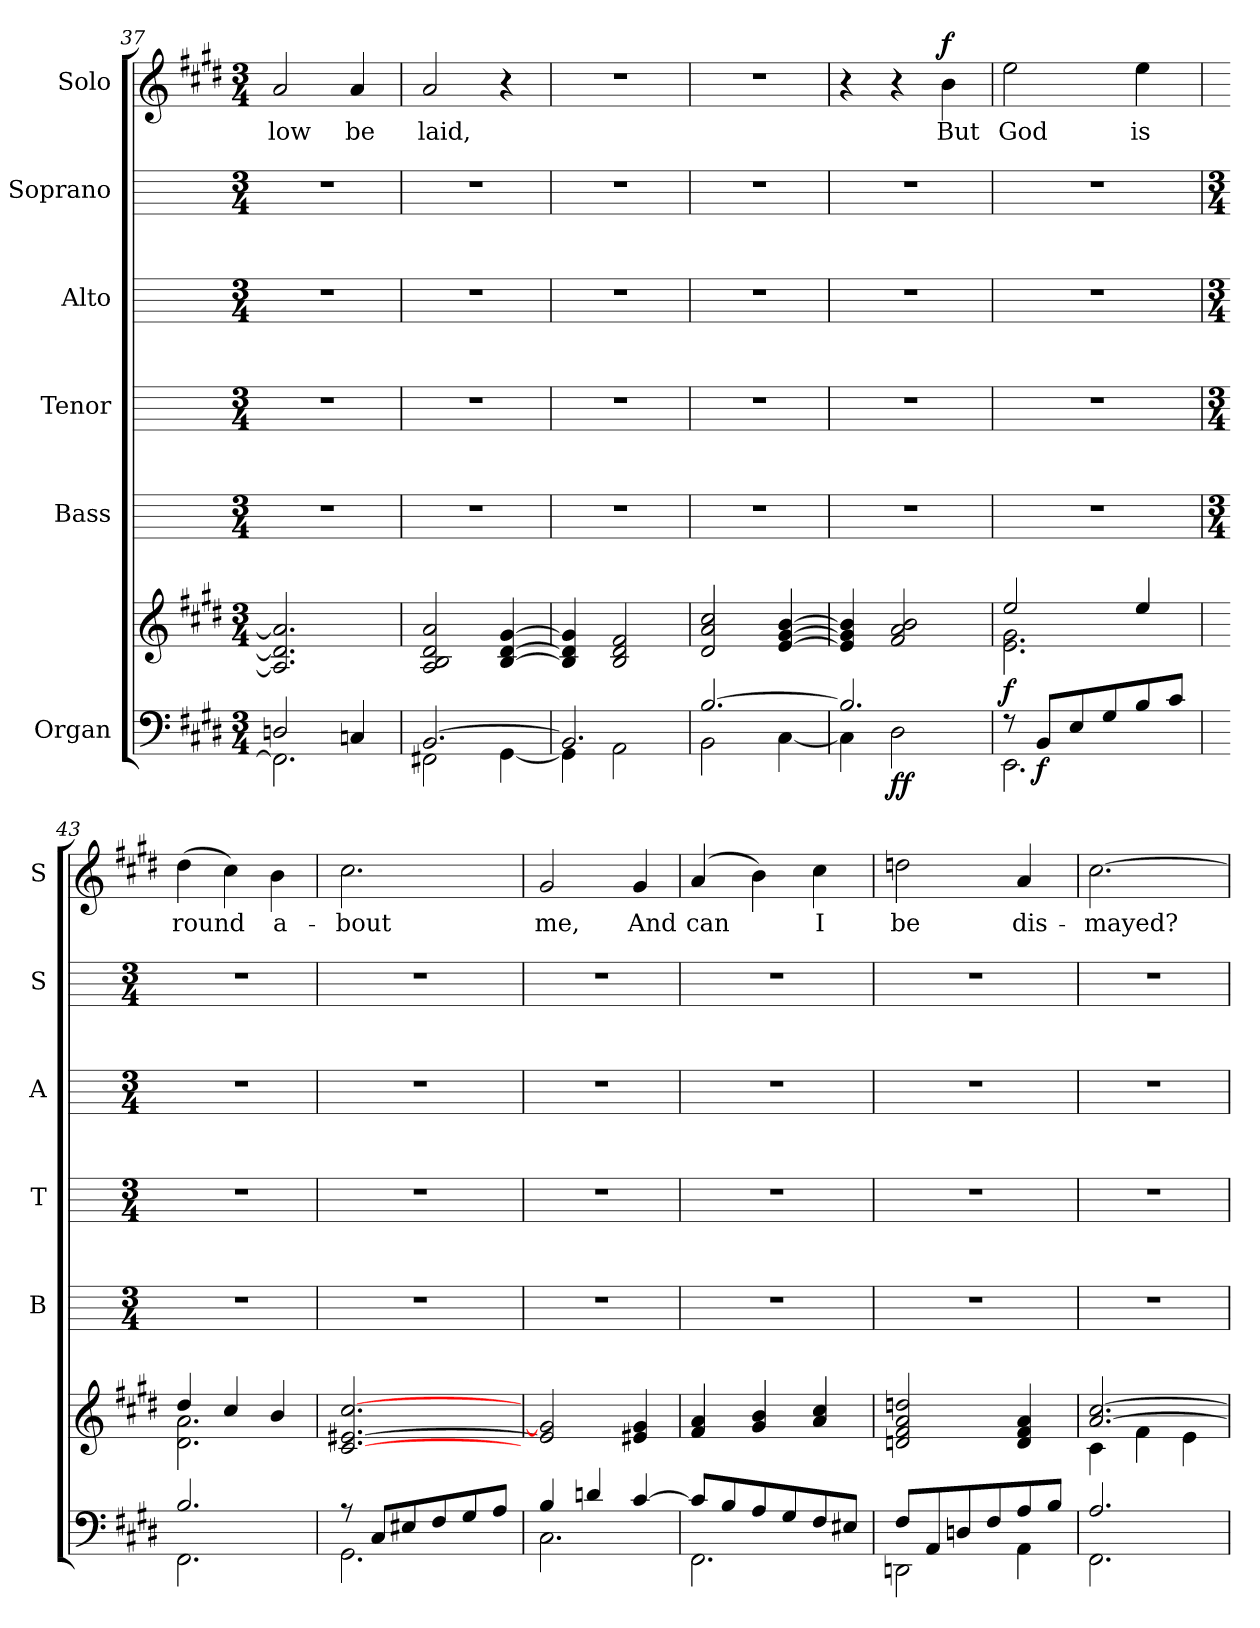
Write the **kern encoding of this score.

**kern	**kern	**dynam	**kern	**kern	**kern	**kern	**kern	**text	**dynam
*part6	*part6	*part6	*part5	*part4	*part3	*part2	*part1	*part1	*part1
*staff7	*staff6	*staff6/7	*staff5	*staff4	*staff3	*staff2	*staff1	*staff1	*staff1
*I"Organ	*	*	*I"Bass	*I"Tenor	*I"Alto	*I"Soprano	*I"Solo	*	*
*	*	*	*I'B	*I'T	*I'A	*I'S	*I'S	*	*
*clefF4	*clefG2	*	*	*	*	*	*clefG2	*	*
*k[f#c#g#d#]	*k[f#c#g#d#]	*	*	*	*	*	*k[f#c#g#d#]	*	*
*E:	*E:	*	*	*	*	*	*E:	*	*
*M3/4	*M3/4	*	*M3/4	*M3/4	*M3/4	*M3/4	*M3/4	*	*
=37	=37	=37	=37	=37	=37	=37	=37	=37	=37
*^	*^	*	*	*	*	*	*	*	*
!	!	!	!	!	!	!	!	!	!	!LO:LY:b	!
2Dn/	2.FF\]	2.A/] 2.d#/] 2.a/]	2.ryy	.	2.r	2.r	2.r	2.r	2a	low	.
!	!	!	!	!	!	!	!	!	!	!LO:LY:b	!
4Cn/	.	.	.	.	.	.	.	.	4a	be	.
=38	=38	=38	=38	=38	=38	=38	=38	=38	=38	=38	=38
!	!	!	!	!	!	!	!	!	!	!LO:LY:b	!
[2.BB/	2FF#X\	2A/ 2B/ 2d#/ 2a/	2.ryy	.	2.r	2.r	2.r	2.r	2a	laid,	.
.	[4GG#\	[4B/ [4d#/ [4g#/	.	.	.	.	.	.	4r	.	.
=39	=39	=39	=39	=39	=39	=39	=39	=39	=39	=39	=39
!	!	!	!	!	!	!	!	!	!LO:N:vis=1	!	!
2.BB/]	4GG#\]	4B/] 4d#/] 4g#/]	2.ryy	.	2.r	2.r	2.r	2.r	2.r	.	.
.	2AA\	2B/ 2d#/ 2f#/	.	.	.	.	.	.	.	.	.
=40	=40	=40	=40	=40	=40	=40	=40	=40	=40	=40	=40
!	!	!	!	!	!	!	!	!	!LO:N:vis=1	!	!
[2.B/	2BB\	2d#/ 2a/ 2cc#/	2.ryy	.	2.r	2.r	2.r	2.r	2.r	.	.
.	[4C#\	[4e/ [4g#/ [4b/	.	.	.	.	.	.	.	.	.
=41	=41	=41	=41	=41	=41	=41	=41	=41	=41	=41	=41
2.B/]	4C#\]	4e/] 4g#/] 4b/]	2.ryy	.	2.r	2.r	2.r	2.r	4r	.	.
!	!	!	!	!LO:DY:b=2	!	!	!	!	!	!	!
!	!	!	!	!LO:DY:n=1:b	!	!	!	!	!	!	!
.	2D#\	2f#/ 2a/ 2b/	.	f f	.	.	.	.	4r	.	.
!	!	!	!	!	!	!	!	!	!	!LO:LY:b	!LO:DY:b
.	.	.	.	.	.	.	.	.	4b	But	f
=42	=42	=42	=42	=42	=42	=42	=42	=42	=42	=42	=42
!	!	!	!	!LO:DY:b	!	!	!	!	!	!LO:LY:b	!
8r	2.EE\	2ee/	2.e\ 2.g#\	f	2.r	2.r	2.r	2.r	2ee	God	.
!	!	!	!	!LO:DY:b=2	!	!	!	!	!	!	!
8BB/L	.	.	.	f	.	.	.	.	.	.	.
8E/	.	.	.	.	.	.	.	.	.	.	.
8G#/	.	.	.	.	.	.	.	.	.	.	.
!	!	!	!	!	!	!	!	!	!	!LO:LY:b	!
8B/	.	4ee/	.	.	.	.	.	.	4ee	is	.
8c#/J	.	.	.	.	.	.	.	.	.	.	.
!!LO:LB:g=z
=43	=43	=43	=43	=43	=43	=43	=43	=43	=43	=43	=43
*	*	*	*	*	*M3/4	*M3/4	*M3/4	*M3/4	*	*	*
!	!	!	!	!	!	!	!	!	!	!LO:LY:b	!
2.B/	2.FF#\	4dd#/	2.d#\ 2.a\	.	2.r	2.r	2.r	2.r	(>4dd#	round	.
.	.	4cc#/	.	.	.	.	.	.	4cc#)	.	.
!	!	!	!	!	!	!	!	!	!	!LO:LY:b	!
.	.	4b/	.	.	.	.	.	.	4b	a-	.
=44	=44	=44	=44	=44	=44	=44	=44	=44	=44	=44	=44
!	!	!	!	!	!	!	!	!	!	!LO:LY:b	!
8r	2.GG#\	[2.c#/ [2.e#X/ [2.cc#/	2.ryy	.	2.r	2.r	2.r	2.r	2.cc#	-bout	.
8C#/L	.	.	.	.	.	.	.	.	.	.	.
8E#X/	.	.	.	.	.	.	.	.	.	.	.
8F#/	.	.	.	.	.	.	.	.	.	.	.
8G#/	.	.	.	.	.	.	.	.	.	.	.
8A/J	.	.	.	.	.	.	.	.	.	.	.
=45	=45	=45	=45	=45	=45	=45	=45	=45	=45	=45	=45
!	!	!	!	!	!	!	!	!	!	!LO:LY:b	!
4B/	2.C#\	2e#/] 2g#/]	2.ryy	.	2.r	2.r	2.r	2.r	2g#	me,	.
4dn/	.	.	.	.	.	.	.	.	.	.	.
!	!	!	!	!	!	!	!	!	!	!LO:LY:b	!
[4c#/	.	4e#/ 4g#/	.	.	.	.	.	.	4g#	And	.
=46	=46	=46	=46	=46	=46	=46	=46	=46	=46	=46	=46
!	!	!	!	!	!	!	!	!	!	!LO:LY:b	!
8c#/L]	2.FF#\	4f#/ 4a/	2.ryy	.	2.r	2.r	2.r	2.r	(<4a	can	.
8B/	.	.	.	.	.	.	.	.	.	.	.
8A/	.	4g#/ 4b/	.	.	.	.	.	.	4b)	.	.
8G#/	.	.	.	.	.	.	.	.	.	.	.
!	!	!	!	!	!	!	!	!	!	!LO:LY:b	!
8F#/	.	4a/ 4cc#/	.	.	.	.	.	.	4cc#	I	.
8E#X/J	.	.	.	.	.	.	.	.	.	.	.
=47	=47	=47	=47	=47	=47	=47	=47	=47	=47	=47	=47
!	!	!	!	!	!	!	!	!	!	!LO:LY:b	!
8F#/L	2DDn\	2dn/ 2f#/ 2a/ 2ddn/	2.ryy	.	2.r	2.r	2.r	2.r	2ddn	be	.
8AA/	.	.	.	.	.	.	.	.	.	.	.
8Dn/	.	.	.	.	.	.	.	.	.	.	.
8F#/	.	.	.	.	.	.	.	.	.	.	.
!	!	!	!	!	!	!	!	!	!	!LO:LY:b	!
8A/	4AA\	4d/ 4f#/ 4a/	.	.	.	.	.	.	4a	dis-	.
8B/J	.	.	.	.	.	.	.	.	.	.	.
=48	=48	=48	=48	=48	=48	=48	=48	=48	=48	=48	=48
!	!	!	!	!	!	!	!	!	!	!LO:LY:b	!
2.A/	2.FF#\	[2.a/ [2.cc#/	4c#\	.	2.r	2.r	2.r	2.r	[2.cc#	-mayed?	.
.	.	.	4f#\	.	.	.	.	.	.	.	.
.	.	.	4e\	.	.	.	.	.	.	.	.
*v	*v	*	*	*	*	*	*	*	*	*	*
*	*v	*v	*	*	*	*	*	*	*	*
=	=	=	=	=	=	=	=	=	=
*-	*-	*-	*-	*-	*-	*-	*-	*-	*-
